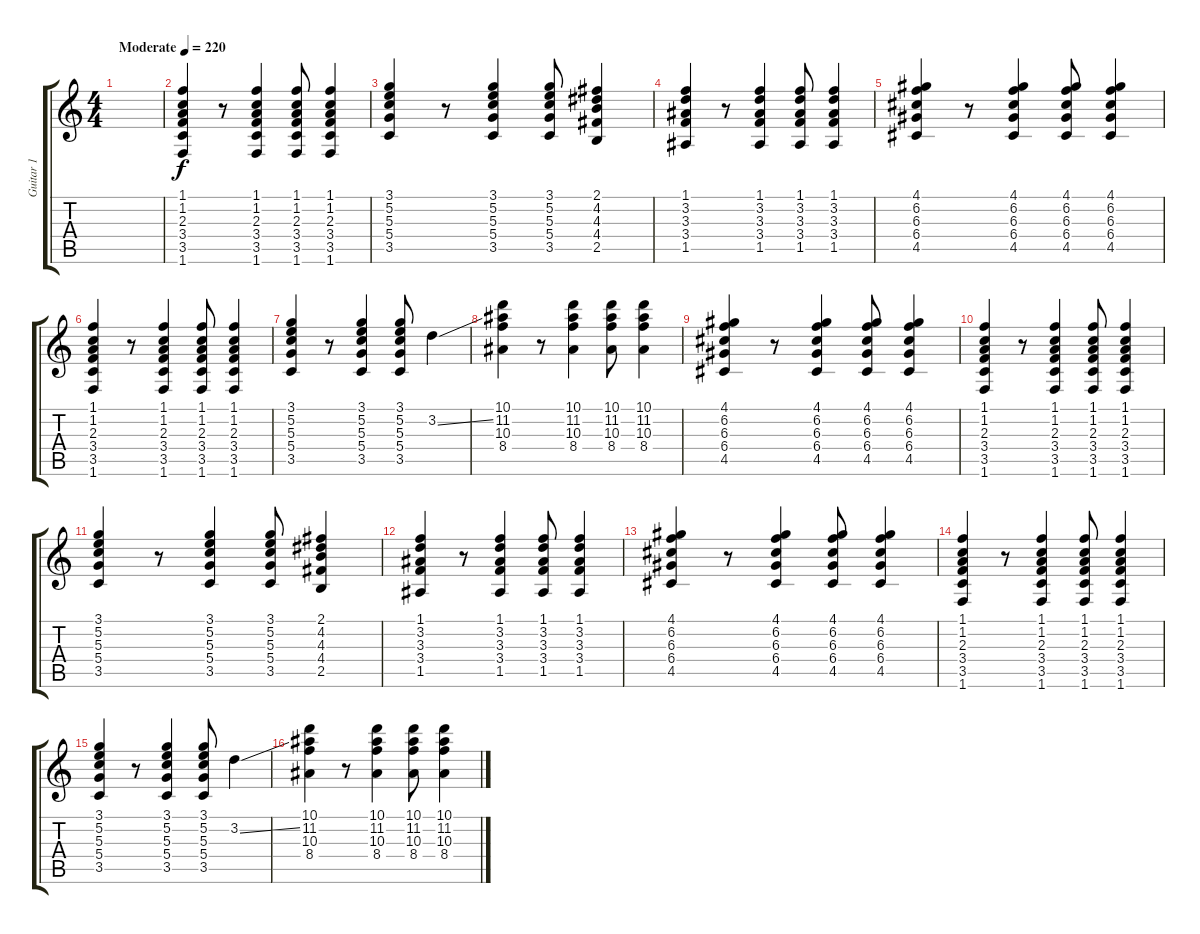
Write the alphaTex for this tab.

\track ("Guitar 1" "Guitar 1") {instrument overdrivenguitar}
\staff {score tabs}
\tuning (E4 B3 G3 D3 A2 E2) {hide}
\ts (4 4)
\tempo (220 "Moderate")
\clef g2
\ks c
|
(1.1 1.2 2.3 3.4 3.5 1.6).4 r.8 (1.1 1.2 2.3 3.4 3.5 1.6).4 (1.1 1.2 2.3 3.4 3.5 1.6).8 (1.1 1.2 2.3 3.4 3.5 1.6).4 |
(3.1 5.2 5.3 5.4 3.5).4 r.8 (3.1 5.2 5.3 5.4 3.5).4 (3.1 5.2 5.3 5.4 3.5).8 (2.1 4.2 4.3 4.4 2.5).4 |
(1.1 3.2 3.3 3.4 1.5).4 r.8 (1.1 3.2 3.3 3.4 1.5).4 (1.1 3.2 3.3 3.4 1.5).8 (1.1 3.2 3.3 3.4 1.5).4 |
(4.1 6.2 6.3 6.4 4.5).4 r.8 (4.1 6.2 6.3 6.4 4.5).4 (4.1 6.2 6.3 6.4 4.5).8 (4.1 6.2 6.3 6.4 4.5).4 |
(1.1 1.2 2.3 3.4 3.5 1.6).4 r.8 (1.1 1.2 2.3 3.4 3.5 1.6).4 (1.1 1.2 2.3 3.4 3.5 1.6).8 (1.1 1.2 2.3 3.4 3.5 1.6).4 |
(3.1 5.2 5.3 5.4 3.5).4 r.8 (3.1 5.2 5.3 5.4 3.5).4 (3.1 5.2 5.3 5.4 3.5).8 3.2{ss}.4 |
(10.1 11.2 10.3 8.4).4 r.8 (10.1 11.2 10.3 8.4).4 (10.1 11.2 10.3 8.4).8 (10.1 11.2 10.3 8.4).4 |
(4.1 6.2 6.3 6.4 4.5).4 r.8 (4.1 6.2 6.3 6.4 4.5).4 (4.1 6.2 6.3 6.4 4.5).8 (4.1 6.2 6.3 6.4 4.5).4 |
(1.1 1.2 2.3 3.4 3.5 1.6).4 r.8 (1.1 1.2 2.3 3.4 3.5 1.6).4 (1.1 1.2 2.3 3.4 3.5 1.6).8 (1.1 1.2 2.3 3.4 3.5 1.6).4 |
(3.1 5.2 5.3 5.4 3.5).4 r.8 (3.1 5.2 5.3 5.4 3.5).4 (3.1 5.2 5.3 5.4 3.5).8 (2.1 4.2 4.3 4.4 2.5).4 |
(1.1 3.2 3.3 3.4 1.5).4 r.8 (1.1 3.2 3.3 3.4 1.5).4 (1.1 3.2 3.3 3.4 1.5).8 (1.1 3.2 3.3 3.4 1.5).4 |
(4.1 6.2 6.3 6.4 4.5).4 r.8 (4.1 6.2 6.3 6.4 4.5).4 (4.1 6.2 6.3 6.4 4.5).8 (4.1 6.2 6.3 6.4 4.5).4 |
(1.1 1.2 2.3 3.4 3.5 1.6).4 r.8 (1.1 1.2 2.3 3.4 3.5 1.6).4 (1.1 1.2 2.3 3.4 3.5 1.6).8 (1.1 1.2 2.3 3.4 3.5 1.6).4 |
(3.1 5.2 5.3 5.4 3.5).4 r.8 (3.1 5.2 5.3 5.4 3.5).4 (3.1 5.2 5.3 5.4 3.5).8 3.2{ss}.4 |
(10.1 11.2 10.3 8.4).4 r.8 (10.1 11.2 10.3 8.4).4 (10.1 11.2 10.3 8.4).8 (10.1 11.2 10.3 8.4).4
